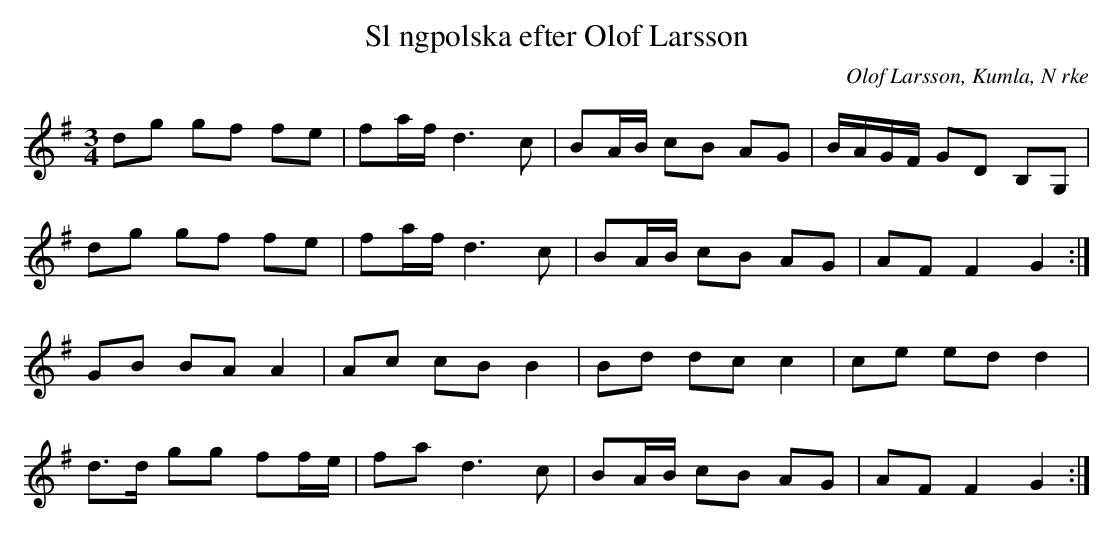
X:1
T:Sl ngpolska efter Olof Larsson
O:Olof Larsson, Kumla, N rke
M:3/4
L:1/
K:G
dg gf fe|fa/2f/2 d3c|BA/2B/2 cB AG|B/2A/2G/2F/2 GD B,G,|
dg gf fe|fa/2f/2 d3c|BA/2B/2 cB AG|AF F2 G2:|
GB BA A2|Ac cB B2|Bd dc c2|ce ed d2|
d3/2d/2 gg ff/2e/2|fa d3c|BA/2B/2 cB AG|AF F2 G2:|
